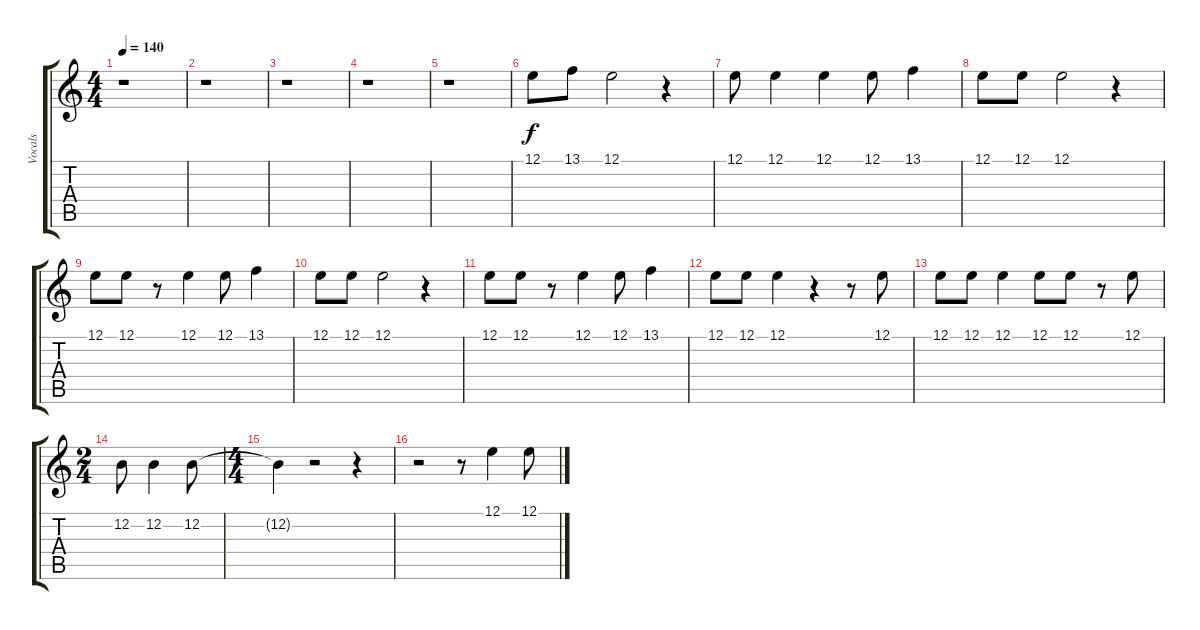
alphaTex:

\track ("Vocals" "Vocals") {instrument lead2sawtooth}
\staff {score tabs}
\tuning (E4 B3 G3 D3 A2 E2) {hide}
\ts (4 4)
\tempo 140
\clef g2
\ks c
r.1{dy f} |
r.1 |
r.1 |
r.1 |
r.1 |
12.1.8 13.1.8 12.1.2 r.4 |
12.1.8 12.1.4 12.1.4 12.1.8 13.1.4 |
12.1.8 12.1.8 12.1.2 r.4 |
12.1.8 12.1.8 r.8 12.1.4 12.1.8 13.1.4 |
12.1.8 12.1.8 12.1.2 r.4 |
12.1.8 12.1.8 r.8 12.1.4 12.1.8 13.1.4 |
12.1.8 12.1.8 12.1.4 r.4 r.8 12.1.8 |
12.1.8 12.1.8 12.1.4 12.1.8 12.1.8 r.8 12.1.8 |
\ts (2 4)
12.2.8 12.2.4 12.2.8 |
\ts (4 4)
12.2{t}.4 r.2 r.4 |
r.2 r.8 12.1.4 12.1.8
